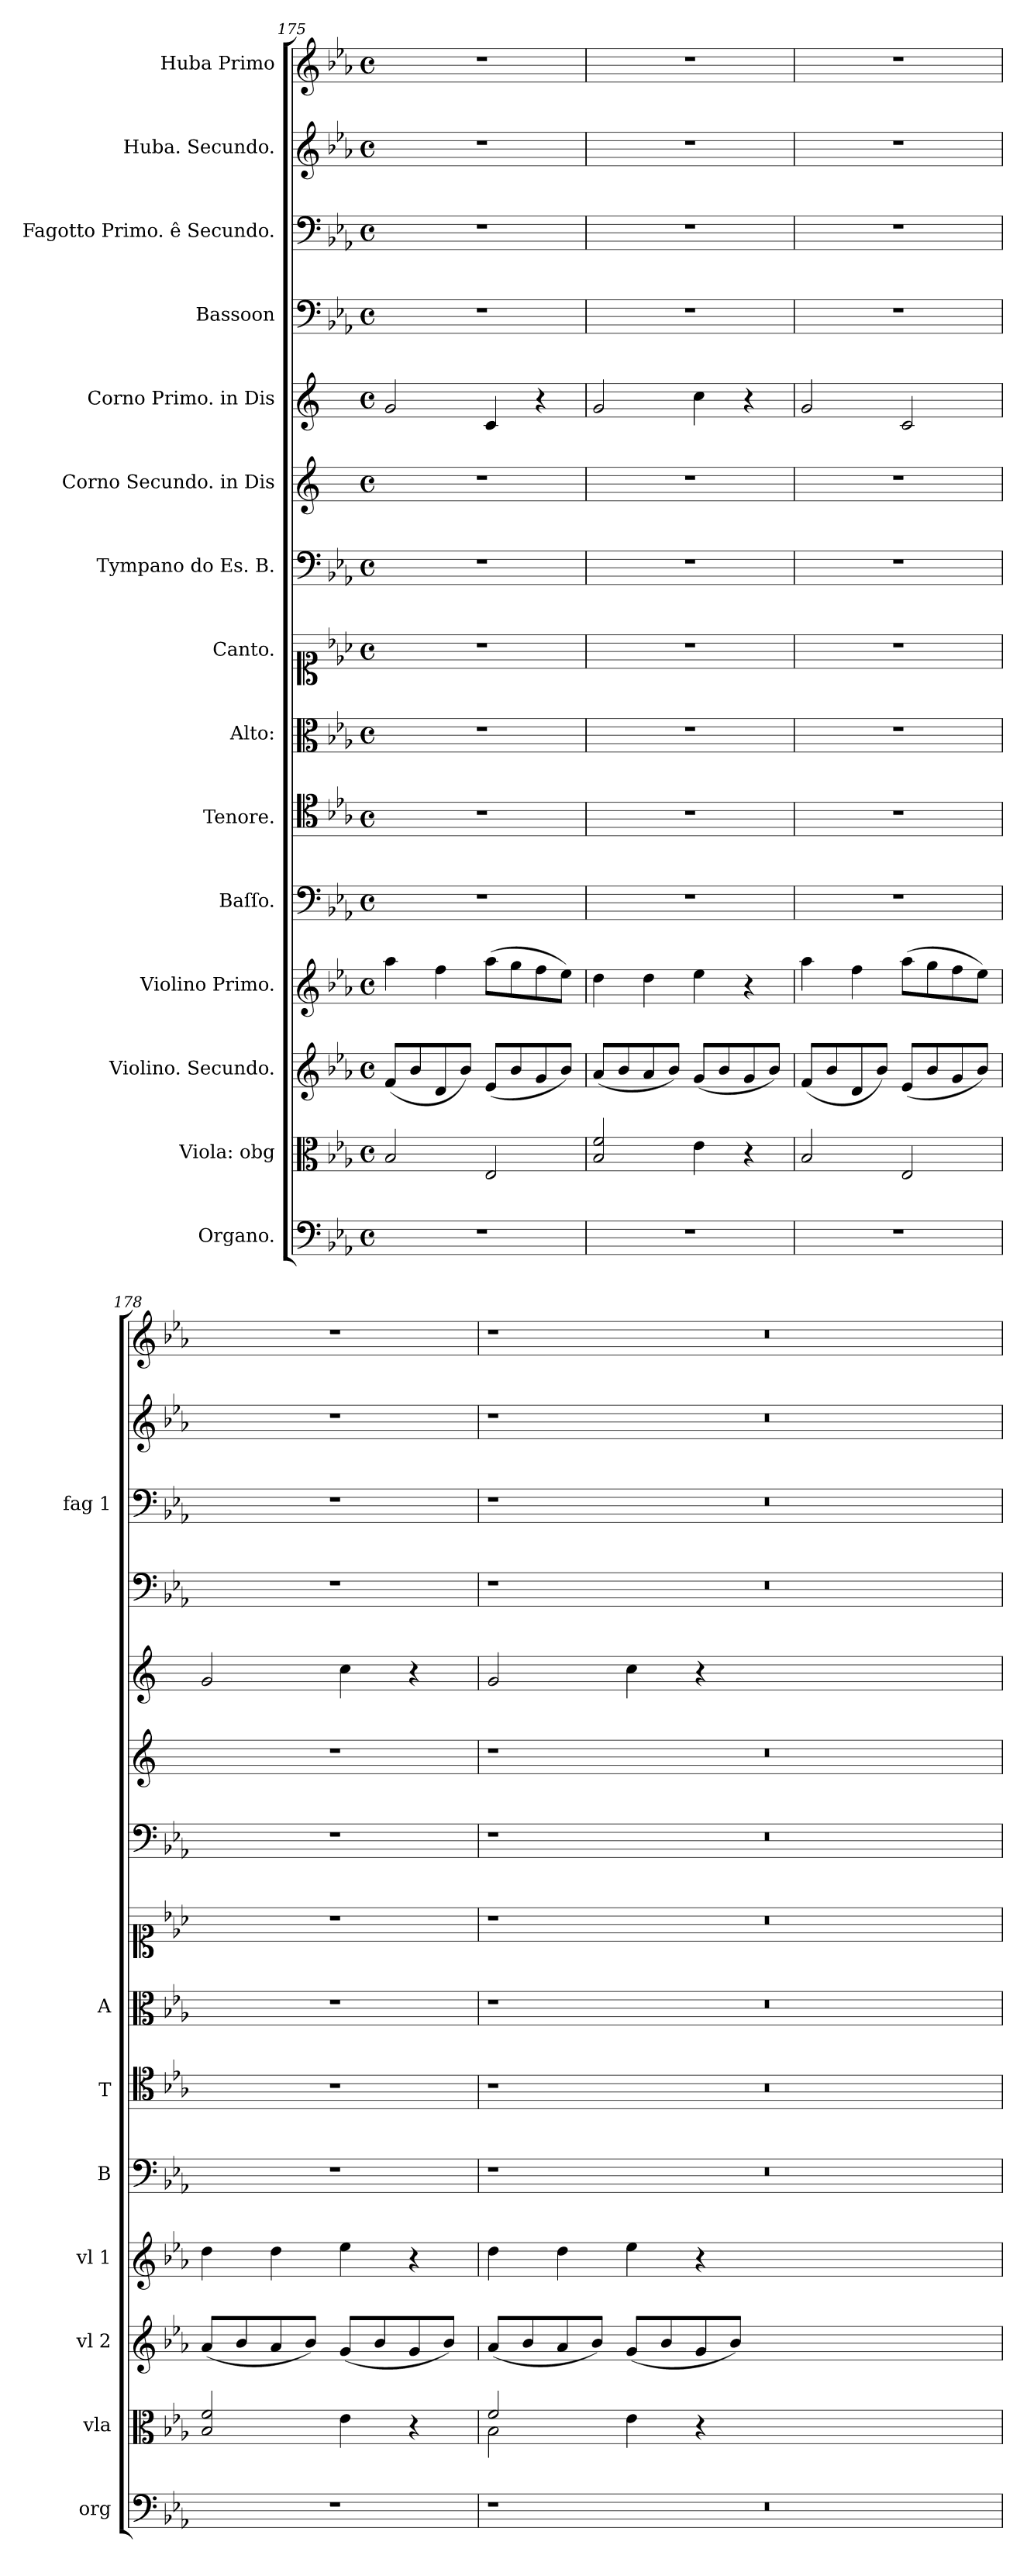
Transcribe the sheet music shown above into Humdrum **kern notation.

**kern	**kern	**kern	**kern	**kern	**kern	**kern	**kern	**kern	**kern	**kern	**kern	**kern	**kern	**kern
*part15	*part14	*part13	*part12	*part11	*part10	*part9	*part8	*part7	*part6	*part5	*part4	*part3	*part2	*part1
*staff15	*staff14	*staff13	*staff12	*staff11	*staff10	*staff9	*staff8	*staff7	*staff6	*staff5	*staff4	*staff3	*staff2	*staff1
*I"Organo.	*I"Viola: obg	*I"Violino. Secundo.	*I"Violino Primo.	*I"Baſſo.	*I"Tenore.	*I"Alto:	*I"Canto.	*I"Tympano do Es. B.	*I"Corno Secundo. in Dis	*I"Corno Primo. in Dis	*I"Bassoon	*I"Fagotto Primo. ê Secundo.	*I"Huba. Secundo.	*I"Huba Primo
*I'org	*I'vla	*I'vl 2	*I'vl 1	*I'B	*I'T	*I'A	*	*	*	*	*	*I'fag 1	*	*
*clefF4	*clefC3	*clefG2	*clefG2	*clefF4	*clefC4	*clefC3	*clefC1	*clefF4	*clefG2	*clefG2	*clefF4	*clefF4	*clefG2	*clefG2
*	*	*	*	*	*	*	*	*	*ITrd5c9	*ITrd5c9	*	*	*	*
*k[b-e-a-]	*k[b-e-a-]	*k[b-e-a-]	*k[b-e-a-]	*k[b-e-a-]	*k[b-e-a-]	*k[b-e-a-]	*k[b-e-a-]	*k[b-e-a-]	*k[b-e-a-]	*k[b-e-a-]	*k[b-e-a-]	*k[b-e-a-]	*k[b-e-a-]	*k[b-e-a-]
*E-:	*E-:	*E-:	*E-:	*E-:	*	*E-:	*E-:	*	*E-:	*E-:	*	*	*E-:	*E-:
*M4/4	*M4/4	*M4/4	*M4/4	*M4/4	*M4/4	*M4/4	*M4/4	*M4/4	*M4/4	*M4/4	*M4/4	*M4/4	*M4/4	*M4/4
*met(c)	*met(c)	*met(c)	*met(c)	*met(c)	*met(c)	*met(c)	*met(c)	*met(c)	*met(c)	*met(c)	*met(c)	*met(c)	*met(c)	*met(c)
=175	=175	=175	=175	=175	=175	=175	=175	=175	=175	=175	=175	=175	=175	=175
1r	2B-/	(8f/L	4aa-\	1r	1r	1r	1r	1r	1r	2B-/	1r	1r	1r	1r
.	.	8b-/	.	.	.	.	.	.	.	.	.	.	.	.
.	.	8d/	4ff\	.	.	.	.	.	.	.	.	.	.	.
.	.	8b-/J)	.	.	.	.	.	.	.	.	.	.	.	.
.	2E-/	(8e-/L	(8aa-\L	.	.	.	.	.	.	4E-/	.	.	.	.
.	.	8b-/	8gg\	.	.	.	.	.	.	.	.	.	.	.
.	.	8g/	8ff\	.	.	.	.	.	.	4r	.	.	.	.
.	.	8b-/J)	8ee-\J)	.	.	.	.	.	.	.	.	.	.	.
=176	=176	=176	=176	=176	=176	=176	=176	=176	=176	=176	=176	=176	=176	=176
1r	2B-/ 2f/	(8a-/L	4dd\	1r	1r	1r	1r	1r	1r	2B-/	1r	1r	1r	1r
.	.	8b-/	.	.	.	.	.	.	.	.	.	.	.	.
.	.	8a-/	4dd\	.	.	.	.	.	.	.	.	.	.	.
.	.	8b-/J)	.	.	.	.	.	.	.	.	.	.	.	.
.	4e-\	(8g/L	4ee-\	.	.	.	.	.	.	4e-\	.	.	.	.
.	.	8b-/	.	.	.	.	.	.	.	.	.	.	.	.
.	4r	8g/	4r	.	.	.	.	.	.	4r	.	.	.	.
.	.	8b-/J)	.	.	.	.	.	.	.	.	.	.	.	.
=177	=177	=177	=177	=177	=177	=177	=177	=177	=177	=177	=177	=177	=177	=177
1r	2B-/	(8f/L	4aa-\	1r	1r	1r	1r	1r	1r	2B-/	1r	1r	1r	1r
.	.	8b-/	.	.	.	.	.	.	.	.	.	.	.	.
.	.	8d/	4ff\	.	.	.	.	.	.	.	.	.	.	.
.	.	8b-/J)	.	.	.	.	.	.	.	.	.	.	.	.
.	2E-/	(8e-/L	(8aa-\L	.	.	.	.	.	.	2E-/	.	.	.	.
.	.	8b-/	8gg\	.	.	.	.	.	.	.	.	.	.	.
.	.	8g/	8ff\	.	.	.	.	.	.	.	.	.	.	.
.	.	8b-/J)	8ee-\J)	.	.	.	.	.	.	.	.	.	.	.
=178	=178	=178	=178	=178	=178	=178	=178	=178	=178	=178	=178	=178	=178	=178
1r	2B-/ 2f/	(8a-/L	4dd\	1r	1r	1r	1r	1r	1r	2B-/	1r	1r	1r	1r
.	.	8b-/	.	.	.	.	.	.	.	.	.	.	.	.
.	.	8a-/	4dd\	.	.	.	.	.	.	.	.	.	.	.
.	.	8b-/J)	.	.	.	.	.	.	.	.	.	.	.	.
.	4e-\	(8g/L	4ee-\	.	.	.	.	.	.	4e-\	.	.	.	.
.	.	8b-/	.	.	.	.	.	.	.	.	.	.	.	.
.	4r	8g/	4r	.	.	.	.	.	.	4r	.	.	.	.
.	.	8b-/J)	.	.	.	.	.	.	.	.	.	.	.	.
=179	=179	=179	=179	=179	=179	=179	=179	=179	=179	=179	=179	=179	=179	=179
*	*^	*	*	*	*	*	*	*	*	*	*	*	*	*
1r	2f/	2B-\	(8a-/L	4dd\	1r	1r	1r	1r	1r	1r	2B-/	1r	1r	1r	1r
.	.	.	8b-/	.	.	.	.	.	.	.	.	.	.	.	.
.	.	.	8a-/	4dd\	.	.	.	.	.	.	.	.	.	.	.
.	.	.	8b-/J)	.	.	.	.	.	.	.	.	.	.	.	.
.	4e-\	2ryy	(8g/L	4ee-\	.	.	.	.	.	.	4e-\	.	.	.	.
.	.	.	8b-/	.	.	.	.	.	.	.	.	.	.	.	.
.	4r	.	8g/	4r	.	.	.	.	.	.	4r	.	.	.	.
.	.	.	8b-/J)	.	.	.	.	.	.	.	.	.	.	.	.
0.r	0.ryy	0.ryy	0.ryy	0.ryy	0.r	0.r	0.r	0.r	0.r	0.r	0.ryy	0.r	0.r	0.r	0.r
*	*v	*v	*	*	*	*	*	*	*	*	*	*	*	*	*
=	=	=	=	=	=	=	=	=	=	=	=	=	=	=
*-	*-	*-	*-	*-	*-	*-	*-	*-	*-	*-	*-	*-	*-	*-
